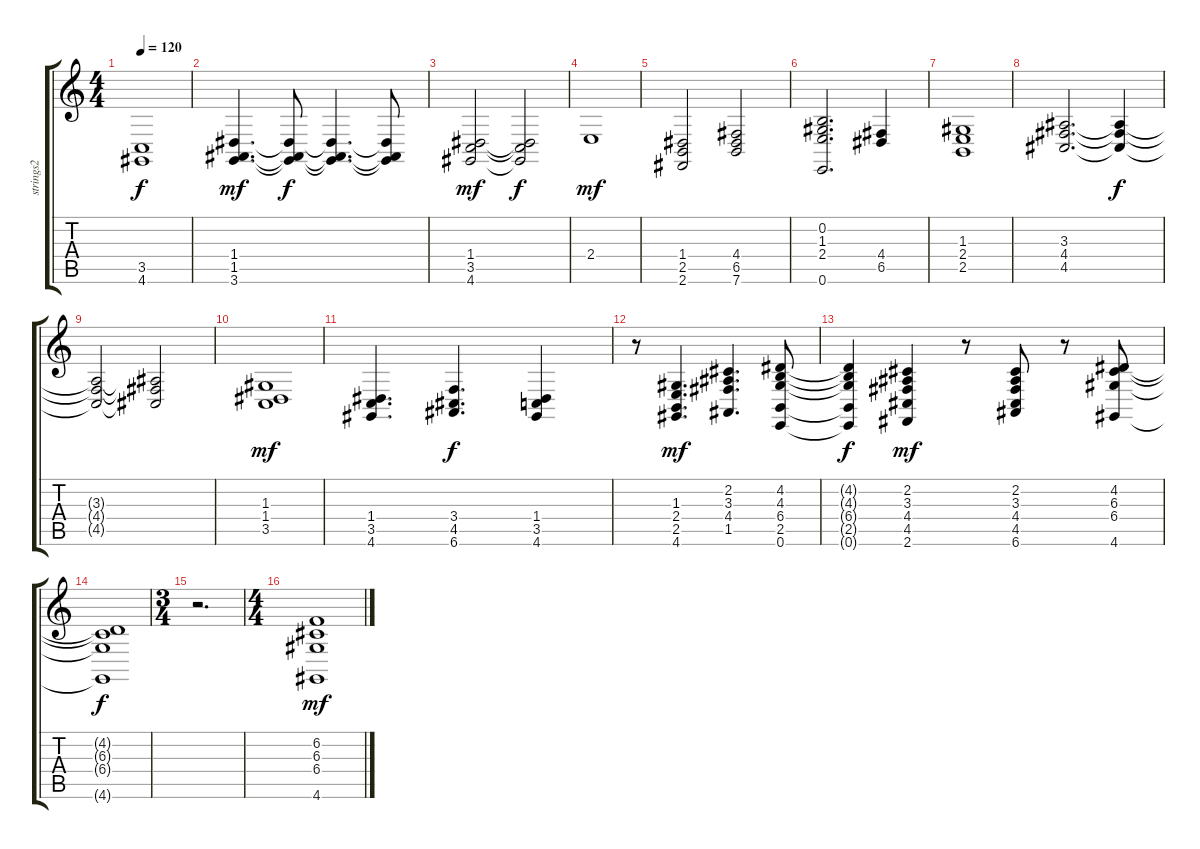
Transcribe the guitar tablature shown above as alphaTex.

\track ("strings2" "strings2") {instrument synthstrings1}
\staff {score tabs}
\tuning (E4 B3 G3 D3 A2 E2) {hide}
\ts (4 4)
\tempo 120
\clef g2
\ks c
(3.5{t} 4.6{t}).1{dy f} |
(1.4 1.5 3.6).4{d dy mf} (1.4{t} 1.5{t} 3.6{t}).8{dy f} (1.4{t} 1.5{t} 3.6{t}).4{d} (1.4{t} 1.5{t} 3.6{t}).8 |
(1.4 3.5 4.6).2{dy mf} (1.4{t} 3.5{t} 4.6{t}).2{dy f} |
2.4.1{dy mf} |
(1.4 2.5 2.6).2 (4.4 6.5 7.6).2 |
(0.2 1.3 2.4 0.6).2{d} (4.4 6.5).4 |
(1.3 2.4 2.5).1 |
(3.3 4.4 4.5).2{d} (3.3{t} 4.4{t} 4.5{t}).4{dy f} |
(3.3{t} 4.4{t} 4.5{t}).2 (3.3{t} 4.4{t} 4.5{t}).2 |
(1.3 1.4 3.5).1{dy mf} |
(1.4 3.5 4.6).4{d} (3.4 4.5 6.6).4{d dy f} (1.4 3.5 4.6).4 |
r.8 (1.3 2.4 2.5 4.6).4{d dy mf} (2.2 3.3 4.4 1.5).4{d} (4.2 4.3 6.4 2.5 0.6).8 |
(4.2{t} 4.3{t} 6.4{t} 2.5{t} 0.6{t}).4{dy f} (2.2 3.3 4.4 4.5 2.6).4{dy mf} r.8 (2.2 3.3 4.4 4.5 6.6).8 r.8 (4.2 6.3 6.4 4.6).8 |
(4.2{t} 6.3{t} 6.4{t} 4.6{t}).1{dy f} |
\ts (3 4)
r.2{d} |
\ts (4 4)
(6.2 6.3 6.4 4.6).1{dy mf}
